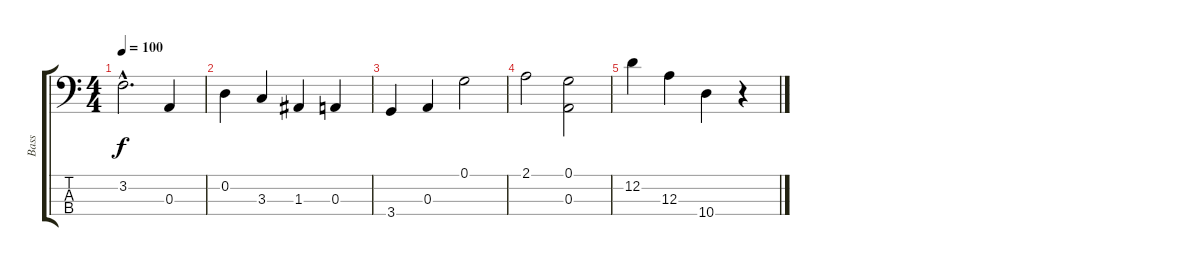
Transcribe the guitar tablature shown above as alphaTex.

\track ("Bass" "Bass") {instrument electricbassfinger}
\staff {score tabs}
\tuning (G2 D2 A1 E1) {hide}
\ts (4 4)
\tempo 100
\clef f4
\ks c
3.2{hac}.2{d dy f} 0.3.4 |
0.2.4 3.3.4 1.3.4 0.3.4 |
3.4.4 0.3.4 0.1.2 |
2.1.2 (0.1 0.3).2 |
12.2.4 12.3.4 10.4.4 r.4
